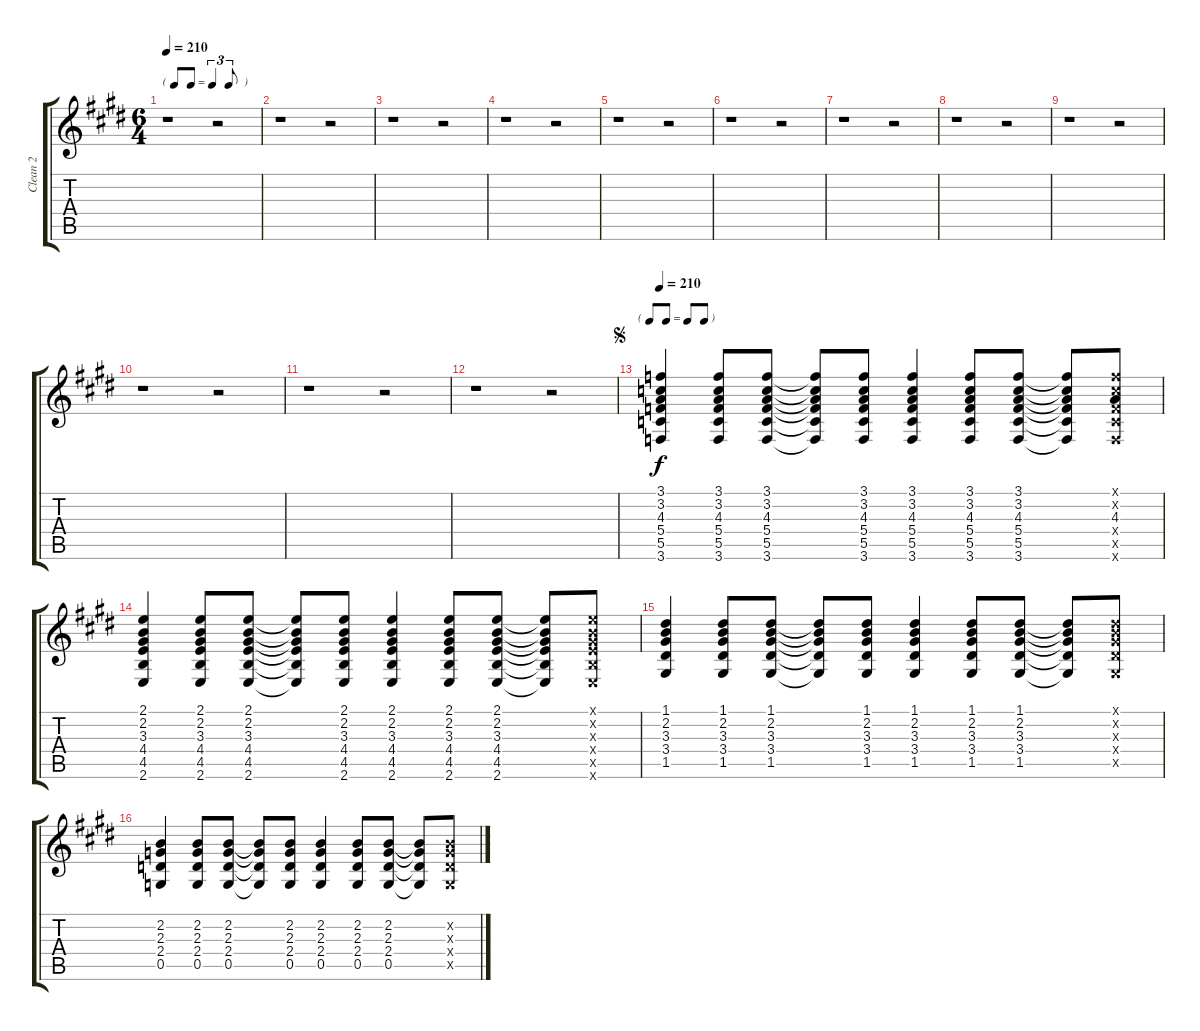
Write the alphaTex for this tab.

\track ("Clean 2" "Clean 2") {instrument electricguitarclean}
\staff {score tabs}
\tuning (D4 A3 F3 C3 G2 D2) {hide}
\ts (6 4)
\tf triplet8th
\tempo 210
\clef g2
\ks c#minor
r.1{dy f} r.2 |
r.1 r.2 |
r.1 r.2 |
r.1 r.2 |
r.1 r.2 |
r.1 r.2 |
r.1 r.2 |
r.1 r.2 |
r.1 r.2 |
r.1 r.2 |
r.1 r.2 |
r.1 r.2 |
\tf none
\jump segno
\tempo 210
(3.1 3.2 4.3 5.4 5.5 3.6).4 (3.1 3.2 4.3 5.4 5.5 3.6).8 (3.1 3.2 4.3 5.4 5.5 3.6).8 (3.1{t} 3.2{t} 4.3{t} 5.4{t} 5.5{t} 3.6{t}).8 (3.1 3.2 4.3 5.4 5.5 3.6).8 (3.1 3.2 4.3 5.4 5.5 3.6).4 (3.1 3.2 4.3 5.4 5.5 3.6).8 (3.1 3.2 4.3 5.4 5.5 3.6).8 (3.1{t} 3.2{t} 4.3{t} 5.4{t} 5.5{t} 3.6{t}).8 (3.1{x} 3.2{x} 4.3 5.4{x} 5.5{x} 3.6{x}).8 |
(2.1 2.2 3.3 4.4 4.5 2.6).4 (2.1 2.2 3.3 4.4 4.5 2.6).8 (2.1 2.2 3.3 4.4 4.5 2.6).8 (2.1{t} 2.2{t} 3.3{t} 4.4{t} 4.5{t} 2.6{t}).8 (2.1 2.2 3.3 4.4 4.5 2.6).8 (2.1 2.2 3.3 4.4 4.5 2.6).4 (2.1 2.2 3.3 4.4 4.5 2.6).8 (2.1 2.2 3.3 4.4 4.5 2.6).8 (2.1{t} 2.2{t} 3.3{t} 4.4{t} 4.5{t} 2.6{t}).8 (2.1{x} 2.2{x} 3.3{x} 4.4{x} 4.5{x} 2.6{x}).8 |
(1.1 2.2 3.3 3.4 1.5).4 (1.1 2.2 3.3 3.4 1.5).8 (1.1 2.2 3.3 3.4 1.5).8 (1.1{t} 2.2{t} 3.3{t} 3.4{t} 1.5{t}).8 (1.1 2.2 3.3 3.4 1.5).8 (1.1 2.2 3.3 3.4 1.5).4 (1.1 2.2 3.3 3.4 1.5).8 (1.1 2.2 3.3 3.4 1.5).8 (1.1{t} 2.2{t} 3.3{t} 3.4{t} 1.5{t}).8 (1.1{x} 2.2{x} 3.3{x} 3.4{x} 1.5{x}).8 |
(2.2 2.3 2.4 0.5).4 (2.2 2.3 2.4 0.5).8 (2.2 2.3 2.4 0.5).8 (2.2{t} 2.3{t} 2.4{t} 0.5{t}).8 (2.2 2.3 2.4 0.5).8 (2.2 2.3 2.4 0.5).4 (2.2 2.3 2.4 0.5).8 (2.2 2.3 2.4 0.5).8 (2.2{t} 2.3{t} 2.4{t} 0.5{t}).8 (2.2{x} 2.3{x} 2.4{x} 0.5{x}).8
